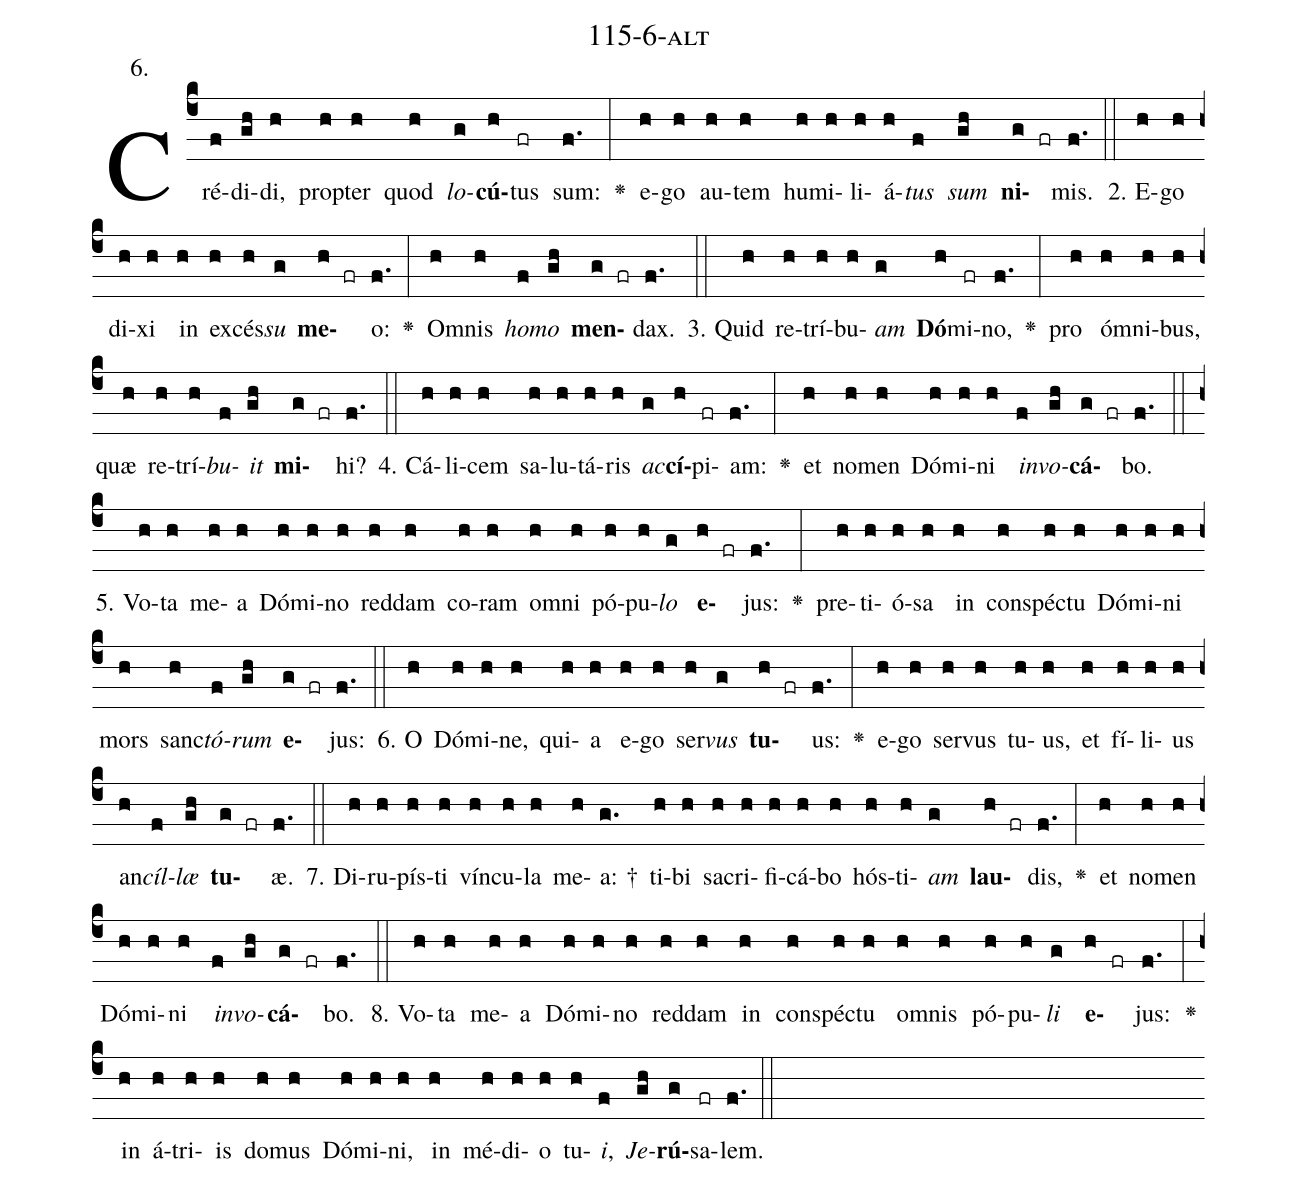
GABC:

name: 115-6-alt;
annotation: 6.;
%%
(c4)Cré(f)di(gh)di,(h) prop(h)ter(h) quod(h) <i>lo</i>(g)<b>cú</b>(h)tus(fr) sum:(f.) <v>\greheightstar</v>(:) e(h)go(h) au(h)tem(h) hu(h)mi(h)li(h)á(h)<i>tus</i>(f) <i>sum</i>(gh) <b>ni</b>(g fr)mis.(f.) (::)
2. E(h)go(h) di(h)xi(h) in(h) ex(h)cés(h)<i>su</i>(g) <b>me</b>(h fr)o:(f.) <v>\greheightstar</v>(:) Om(h)nis(h) <i>ho</i>(f)<i>mo</i>(gh) <b>men</b>(g fr)dax.(f.) (::)
3. Quid(h) re(h)trí(h)bu(h)<i>am</i>(g) <b>Dó</b>(h)mi(fr)no,(f.) <v>\greheightstar</v>(:) pro(h) óm(h)ni(h)bus,(h) quæ(h) re(h)trí(h)<i>bu</i>(f)<i>it</i>(gh) <b>mi</b>(g fr)hi?(f.) (::)
4. Cá(h)li(h)cem(h) sa(h)lu(h)tá(h)ris(h) <i>ac</i>(g)<b>cí</b>(h)pi(fr)am:(f.) <v>\greheightstar</v>(:) et(h) no(h)men(h) Dó(h)mi(h)ni(h) <i>in</i>(f)<i>vo</i>(gh)<b>cá</b>(g fr)bo.(f.) (::)
5. Vo(h)ta(h) me(h)a(h) Dó(h)mi(h)no(h) red(h)dam(h) co(h)ram(h) om(h)ni(h) pó(h)pu(h)<i>lo</i>(g) <b>e</b>(h fr)jus:(f.) <v>\greheightstar</v>(:) pre(h)ti(h)ó(h)sa(h) in(h) con(h)spéc(h)tu(h) Dó(h)mi(h)ni(h) mors(h) sanc(h)<i>tó</i>(f)<i>rum</i>(gh) <b>e</b>(g fr)jus:(f.) (::)
6. O(h) Dó(h)mi(h)ne,(h) qui(h)a(h) e(h)go(h) ser(h)<i>vus</i>(g) <b>tu</b>(h fr)us:(f.) <v>\greheightstar</v>(:) e(h)go(h) ser(h)vus(h) tu(h)us,(h) et(h) fí(h)li(h)us(h) an(h)<i>cíl</i>(f)<i>læ</i>(gh) <b>tu</b>(g fr)æ.(f.) (::)
7. Di(h)ru(h)pís(h)ti(h) vín(h)cu(h)la(h) me(h)a: †(g.) ti(h)bi(h) sa(h)cri(h)fi(h)cá(h)bo(h) hós(h)ti(h)<i>am</i>(g) <b>lau</b>(h fr)dis,(f.) <v>\greheightstar</v>(:) et(h) no(h)men(h) Dó(h)mi(h)ni(h) <i>in</i>(f)<i>vo</i>(gh)<b>cá</b>(g fr)bo.(f.) (::)
8. Vo(h)ta(h) me(h)a(h) Dó(h)mi(h)no(h) red(h)dam(h) in(h) con(h)spéc(h)tu(h) om(h)nis(h) pó(h)pu(h)<i>li</i>(g) <b>e</b>(h fr)jus:(f.) <v>\greheightstar</v>(:) in(h) á(h)tri(h)is(h) do(h)mus(h) Dó(h)mi(h)ni,(h) in(h) mé(h)di(h)o(h) tu(h)<i>i</i>,(f) <i>Je</i>(gh)<b>rú</b>(g)sa(fr)lem.(f.) (::)
